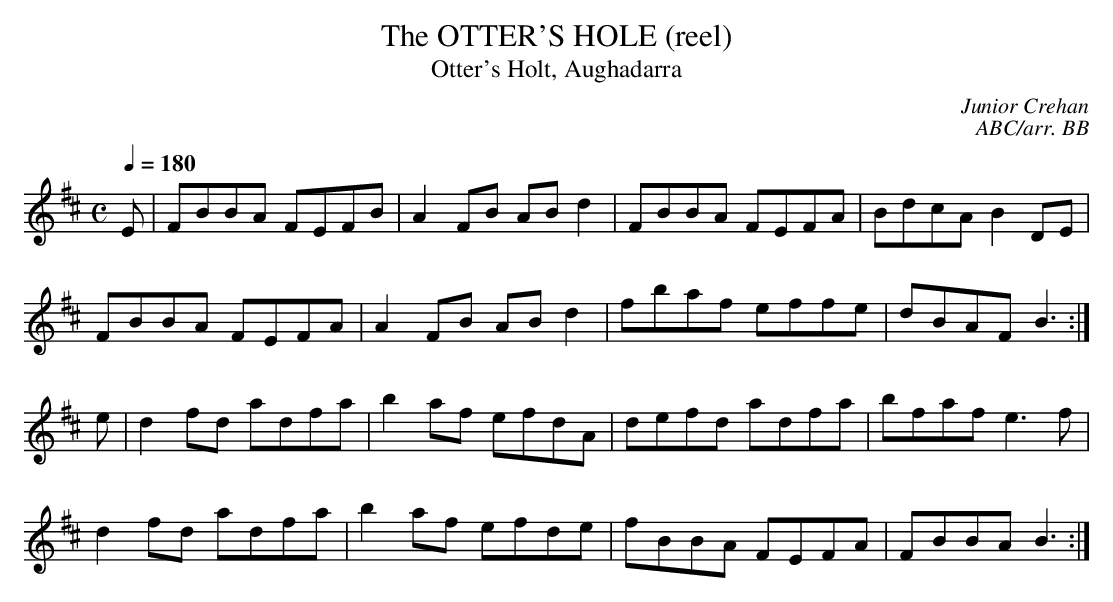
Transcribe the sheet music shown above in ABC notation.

X:1
T:OTTER'S HOLE (reel), The
T:Otter's Holt, Aughadarra
C:Junior Crehan
C:ABC/arr. BB
pond occasionally, I'm not sure what an otter's "holt"
is - but enough people spell the tune name that way
for me to show it in the title.
L:1/8
Q:1/4=180
M:C
K:Bm % source key = Am
E|FBBA FEFB|A2FB ABd2|FBBA FEFA|BdcA B2DE |
FBBA FEFA|A2FB ABd2|fbaf effe|dBAF B3 :|
e|d2fd adfa|b2af efdA|defd adfa|bfaf e3f|
d2fd adfa|b2af efde|fBBA FEFA|FBBA B3 :|
